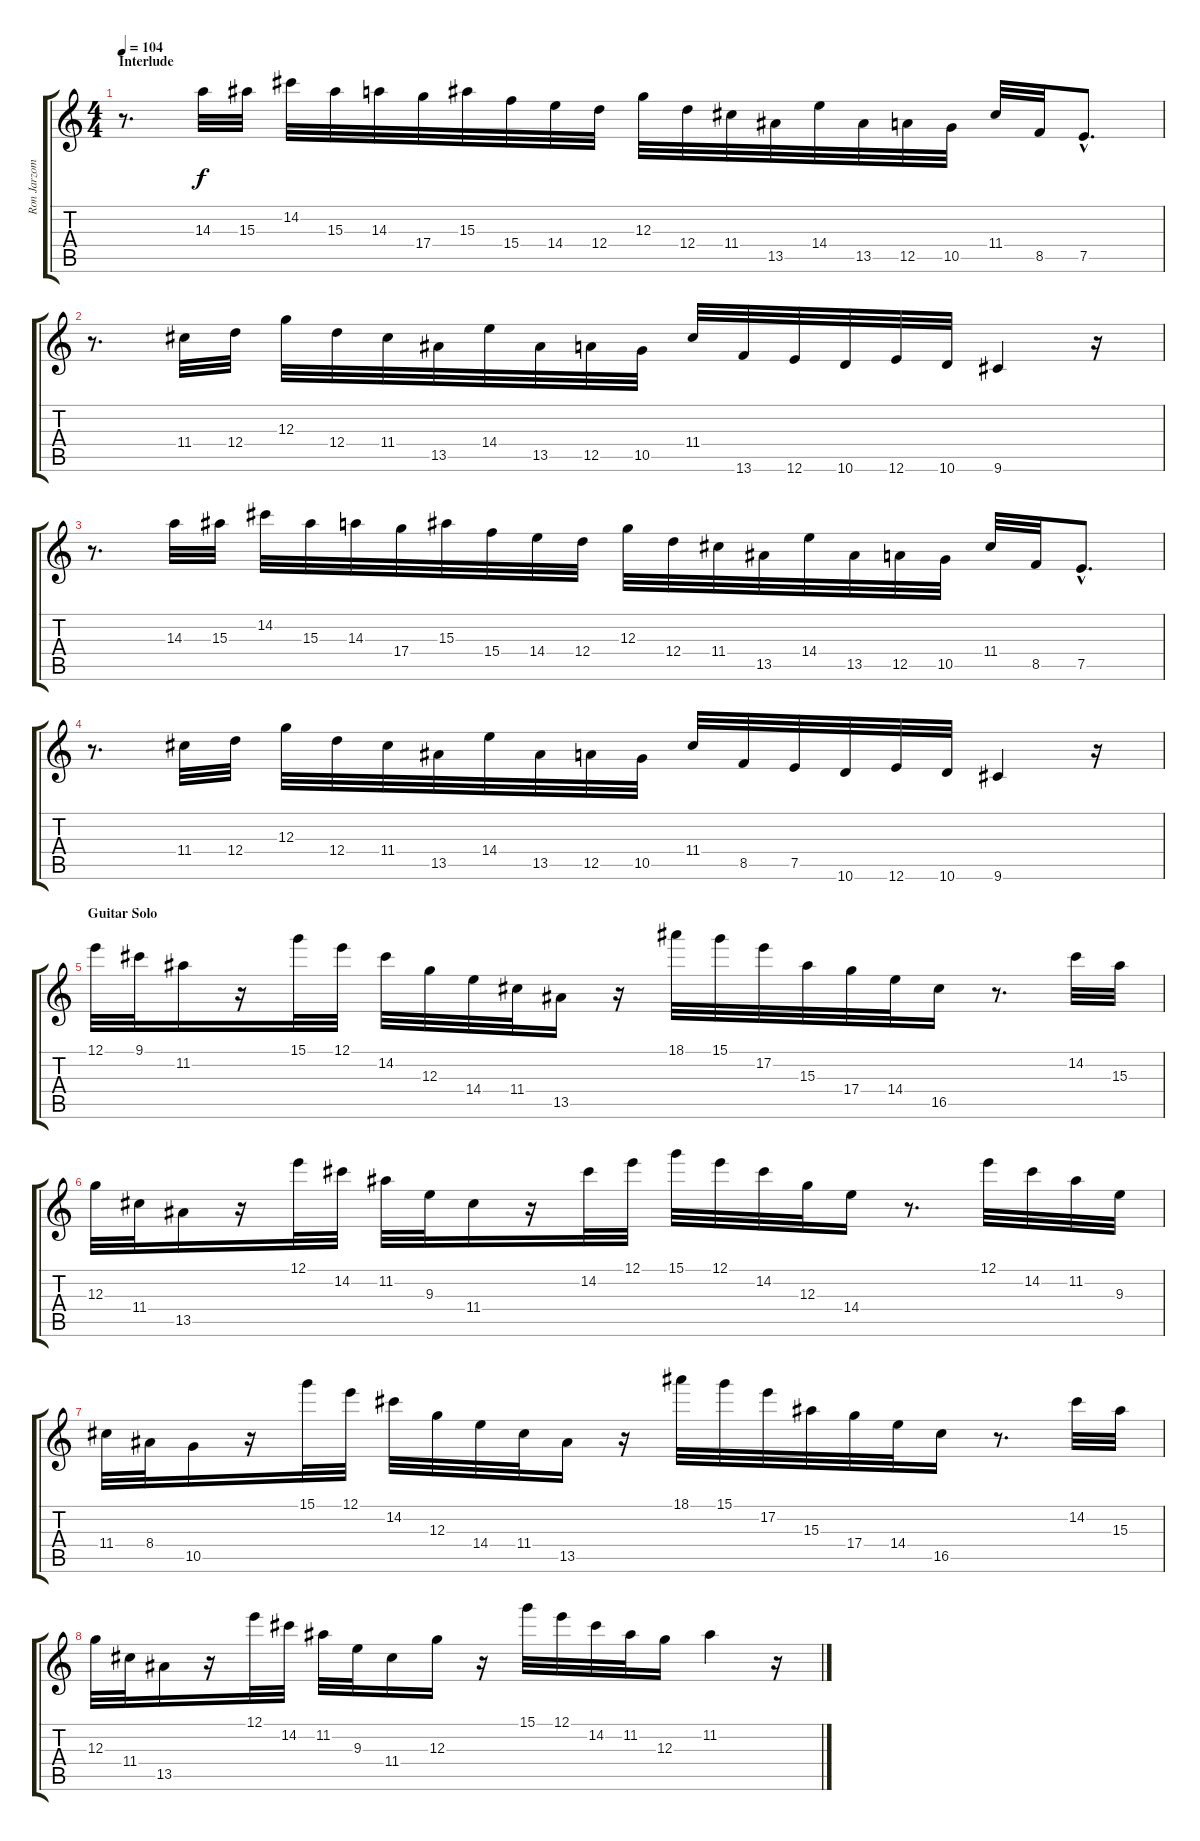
\track ("Ron Jarzombek" "Ron Jarzom") {instrument distortionguitar}
\staff {score tabs}
\tuning (E4 B3 G3 D3 A2 E2) {hide}
\ts (4 4)
\section ("" "Interlude")
\tempo 104
\clef g2
\ks c
r.8{d dy f volume 12 balance 2} 14.3.32 15.3.32 14.2.32 15.3.32 14.3.32 17.4.32 15.3.32 15.4.32 14.4.32 12.4.32 12.3.32 12.4.32 11.4.32 13.5.32 14.4.32 13.5.32 12.5.32 10.5.32 11.4.32 8.5.32 7.5{hac}.8{d} |
r.8{d} 11.4.32 12.4.32 12.3.32 12.4.32 11.4.32 13.5.32 14.4.32 13.5.32 12.5.32 10.5.32 11.4.32 13.6.32 12.6.32 10.6.32 12.6.32 10.6.32 9.6.4 r.16 |
r.8{d} 14.3.32 15.3.32 14.2.32 15.3.32 14.3.32 17.4.32 15.3.32 15.4.32 14.4.32 12.4.32 12.3.32 12.4.32 11.4.32 13.5.32 14.4.32 13.5.32 12.5.32 10.5.32 11.4.32 8.5.32 7.5{hac}.8{d} |
r.8{d} 11.4.32 12.4.32 12.3.32 12.4.32 11.4.32 13.5.32 14.4.32 13.5.32 12.5.32 10.5.32 11.4.32 8.5.32 7.5.32 10.6.32 12.6.32 10.6.32 9.6.4 r.16 |
\section ("" "Guitar Solo")
12.1.32{volume 13 balance 8} 9.1.32 11.2.16 r.16 15.1.32 12.1.32 14.2.32 12.3.32 14.4.32 11.4.32 13.5.16 r.16 18.1.32 15.1.32 17.2.32 15.3.32 17.4.32 14.4.32 16.5.16 r.8{d} 14.2.32 15.3.32 |
12.3.32 11.4.32 13.5.16 r.16 12.1.32 14.2.32 11.2.32 9.3.32 11.4.16 r.16 14.2.32 12.1.32 15.1.32 12.1.32 14.2.32 12.3.32 14.4.16 r.8{d} 12.1.32 14.2.32 11.2.32 9.3.32 |
11.4.32 8.4.32 10.5.16 r.16 15.1.32 12.1.32 14.2.32 12.3.32 14.4.32 11.4.32 13.5.16 r.16 18.1.32 15.1.32 17.2.32 15.3.32 17.4.32 14.4.32 16.5.16 r.8{d} 14.2.32 15.3.32 |
12.3.32 11.4.32 13.5.16 r.16 12.1.32 14.2.32 11.2.32 9.3.32 11.4.16 12.3.16 r.16 15.1.32 12.1.32 14.2.32 11.2.32 12.3.16 11.2.4 r.16
